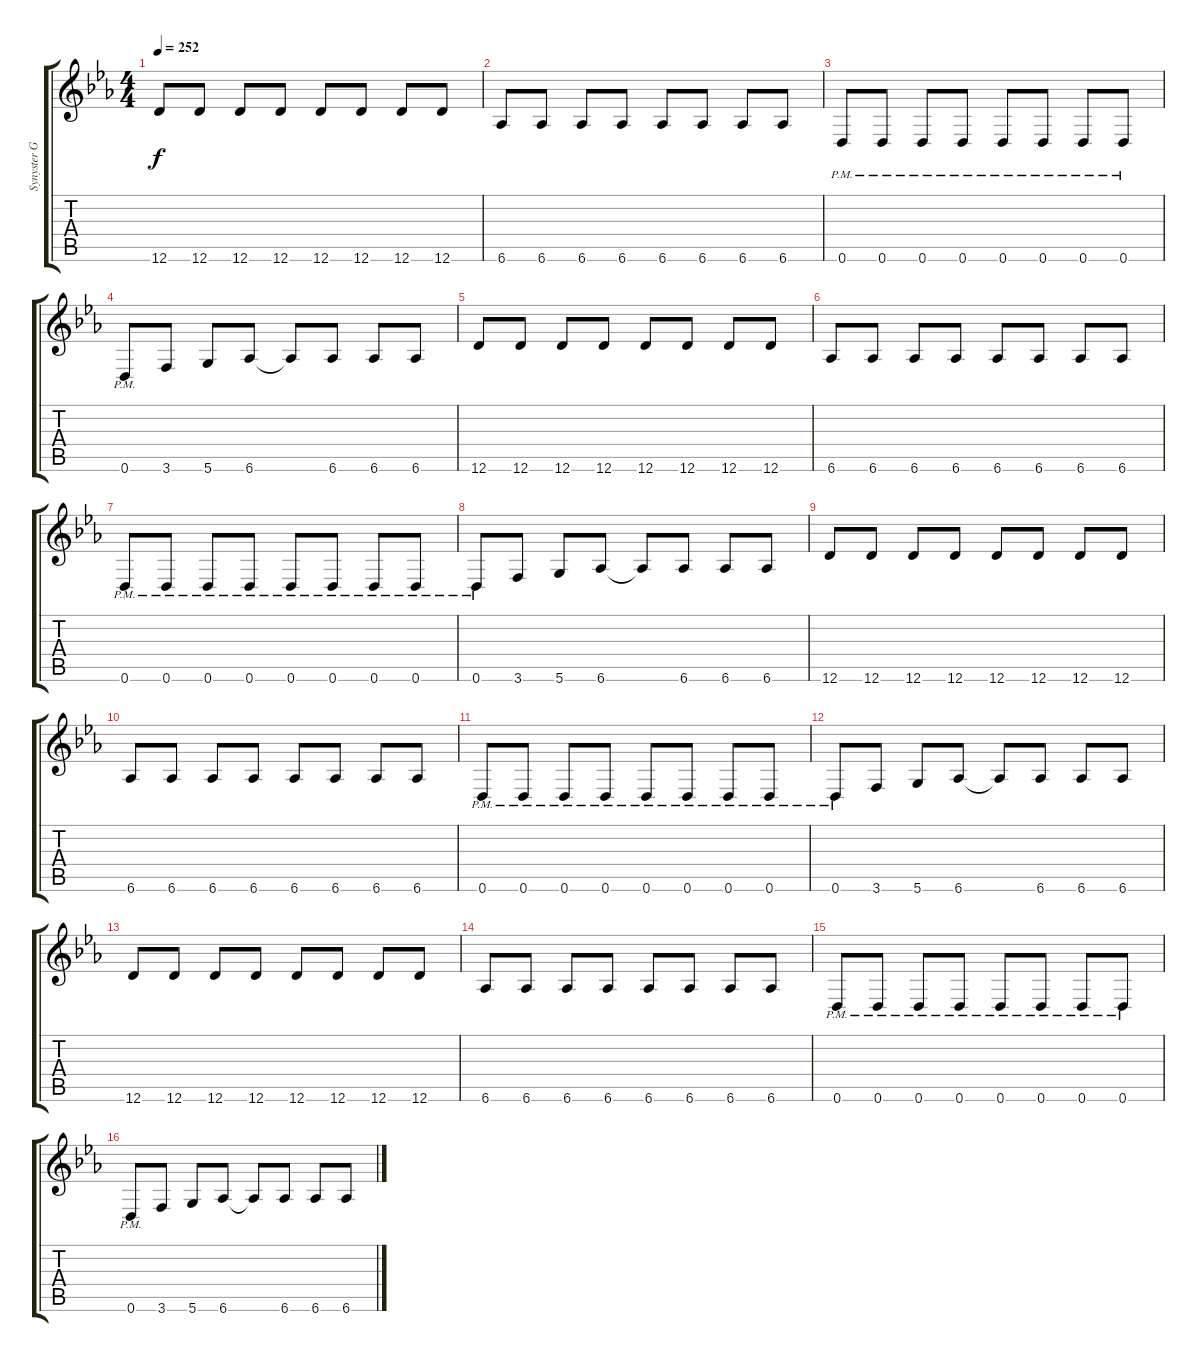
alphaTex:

\track ("Synyster Gates" "Synyster G") {instrument distortionguitar}
\staff {score tabs}
\tuning (E4 B3 G3 D3 A2 D2) {hide}
\ts (4 4)
\tempo 252
\clef g2
\ks eb
12.6.8{dy f} 12.6.8 12.6.8 12.6.8 12.6.8 12.6.8 12.6.8 12.6.8 |
6.6.8 6.6.8 6.6.8 6.6.8 6.6.8 6.6.8 6.6.8 6.6.8 |
0.6{pm}.8 0.6{pm}.8 0.6{pm}.8 0.6{pm}.8 0.6{pm}.8 0.6{pm}.8 0.6{pm}.8 0.6{pm}.8 |
0.6{pm}.8 3.6.8 5.6.8 6.6.8 6.6{t}.8 6.6.8 6.6.8 6.6.8 |
12.6.8 12.6.8 12.6.8 12.6.8 12.6.8 12.6.8 12.6.8 12.6.8 |
6.6.8 6.6.8 6.6.8 6.6.8 6.6.8 6.6.8 6.6.8 6.6.8 |
0.6{pm}.8 0.6{pm}.8 0.6{pm}.8 0.6{pm}.8 0.6{pm}.8 0.6{pm}.8 0.6{pm}.8 0.6{pm}.8 |
0.6{pm}.8 3.6.8 5.6.8 6.6.8 6.6{t}.8 6.6.8 6.6.8 6.6.8 |
12.6.8 12.6.8 12.6.8 12.6.8 12.6.8 12.6.8 12.6.8 12.6.8 |
6.6.8 6.6.8 6.6.8 6.6.8 6.6.8 6.6.8 6.6.8 6.6.8 |
0.6{pm}.8 0.6{pm}.8 0.6{pm}.8 0.6{pm}.8 0.6{pm}.8 0.6{pm}.8 0.6{pm}.8 0.6{pm}.8 |
0.6{pm}.8 3.6.8 5.6.8 6.6.8 6.6{t}.8 6.6.8 6.6.8 6.6.8 |
12.6.8 12.6.8 12.6.8 12.6.8 12.6.8 12.6.8 12.6.8 12.6.8 |
6.6.8 6.6.8 6.6.8 6.6.8 6.6.8 6.6.8 6.6.8 6.6.8 |
0.6{pm}.8 0.6{pm}.8 0.6{pm}.8 0.6{pm}.8 0.6{pm}.8 0.6{pm}.8 0.6{pm}.8 0.6{pm}.8 |
0.6{pm}.8 3.6.8 5.6.8 6.6.8 6.6{t}.8 6.6.8 6.6.8 6.6.8
